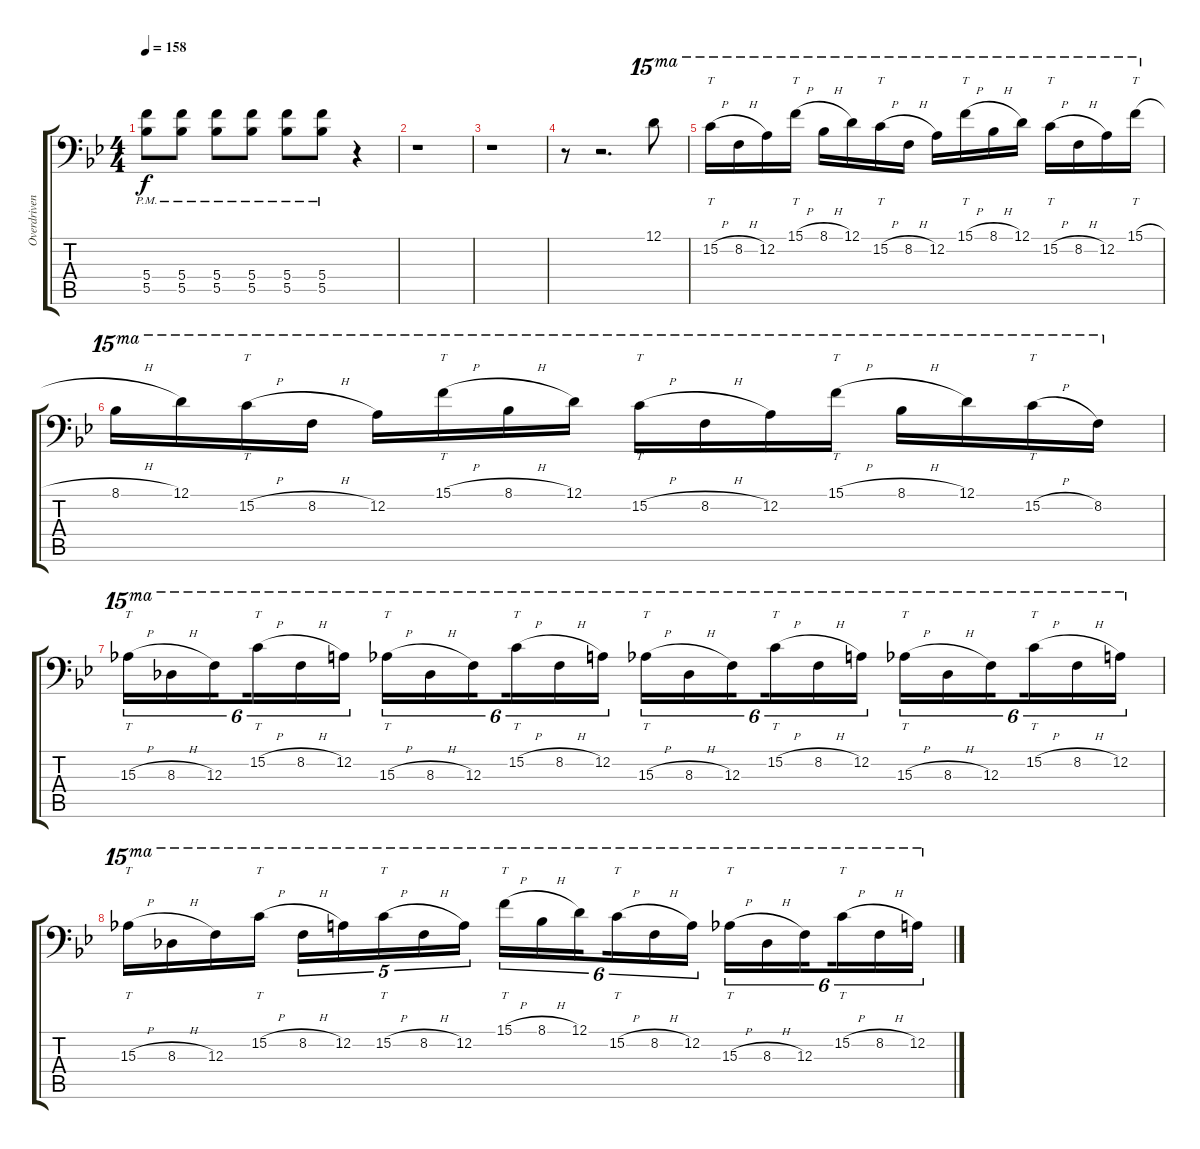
\track ("Overdriven" "Overdriven") {instrument overdrivenguitar}
\staff {score tabs}
\tuning (D4 A3 F3 C3 F2 Bb1) {hide}
\ts (4 4)
\tempo 158
\clef f4
\ks bb
(5.4{pm} 5.5{pm}).8{dy f} (5.4{pm} 5.5{pm}).8 (5.4{pm} 5.5{pm}).8 (5.4{pm} 5.5{pm}).8 (5.4{pm} 5.5{pm}).8 (5.4{pm} 5.5{pm}).8 r.4 |
r.1 |
r.1 |
r.8 r.2{d} 12.1.8{ot 15ma} |
15.2{h}.16{tt ot 15ma} 8.2{h}.16{ot 15ma} 12.2.16{ot 15ma} 15.1{h}.16{tt ot 15ma} 8.1{h}.16{ot 15ma} 12.1.16{ot 15ma} 15.2{h}.16{tt ot 15ma} 8.2{h}.16{ot 15ma} 12.2.16{ot 15ma} 15.1{h}.16{tt ot 15ma} 8.1{h}.16{ot 15ma} 12.1.16{ot 15ma} 15.2{h}.16{tt ot 15ma} 8.2{h}.16{ot 15ma} 12.2.16{ot 15ma} 15.1{h}.16{tt ot 15ma} |
8.1{h}.16{ot 15ma} 12.1.16{ot 15ma} 15.2{h}.16{tt ot 15ma} 8.2{h}.16{ot 15ma} 12.2.16{ot 15ma} 15.1{h}.16{tt ot 15ma} 8.1{h}.16{ot 15ma} 12.1.16{ot 15ma} 15.2{h}.16{tt ot 15ma} 8.2{h}.16{ot 15ma} 12.2.16{ot 15ma} 15.1{h}.16{tt ot 15ma} 8.1{h}.16{ot 15ma} 12.1.16{ot 15ma} 15.2{h}.16{tt ot 15ma} 8.2.16{ot 15ma} |
15.3{h}.16{tt tu (6 4) ot 15ma} 8.3{h}.16{tu (6 4) ot 15ma} 12.3.16{tu (6 4) ot 15ma beam splitsecondary} 15.2{h}.16{tt tu (6 4) ot 15ma} 8.2{h}.16{tu (6 4) ot 15ma} 12.2.16{tu (6 4) ot 15ma} 15.3{h}.16{tt tu (6 4) ot 15ma} 8.3{h}.16{tu (6 4) ot 15ma} 12.3.16{tu (6 4) ot 15ma beam splitsecondary} 15.2{h}.16{tt tu (6 4) ot 15ma} 8.2{h}.16{tu (6 4) ot 15ma} 12.2.16{tu (6 4) ot 15ma} 15.3{h}.16{tt tu (6 4) ot 15ma} 8.3{h}.16{tu (6 4) ot 15ma} 12.3.16{tu (6 4) ot 15ma beam splitsecondary} 15.2{h}.16{tt tu (6 4) ot 15ma} 8.2{h}.16{tu (6 4) ot 15ma} 12.2.16{tu (6 4) ot 15ma} 15.3{h}.16{tt tu (6 4) ot 15ma} 8.3{h}.16{tu (6 4) ot 15ma} 12.3.16{tu (6 4) ot 15ma beam splitsecondary} 15.2{h}.16{tt tu (6 4) ot 15ma} 8.2{h}.16{tu (6 4) ot 15ma} 12.2.16{tu (6 4) ot 15ma} |
15.3{h}.16{tt ot 15ma} 8.3{h}.16{ot 15ma} 12.3.16{ot 15ma} 15.2{h}.16{tt ot 15ma} 8.2{h}.16{tu (5 4) ot 15ma} 12.2.16{tu (5 4) ot 15ma} 15.2{h}.16{tt tu (5 4) ot 15ma} 8.2{h}.16{tu (5 4) ot 15ma} 12.2.16{tu (5 4) ot 15ma} 15.1{h}.16{tt tu (6 4) ot 15ma} 8.1{h}.16{tu (6 4) ot 15ma} 12.1.16{tu (6 4) ot 15ma beam splitsecondary} 15.2{h}.16{tt tu (6 4) ot 15ma} 8.2{h}.16{tu (6 4) ot 15ma} 12.2.16{tu (6 4) ot 15ma} 15.3{h}.16{tt tu (6 4) ot 15ma} 8.3{h}.16{tu (6 4) ot 15ma} 12.3.16{tu (6 4) ot 15ma beam splitsecondary} 15.2{h}.16{tt tu (6 4) ot 15ma} 8.2{h}.16{tu (6 4) ot 15ma} 12.2.16{tu (6 4) ot 15ma}
